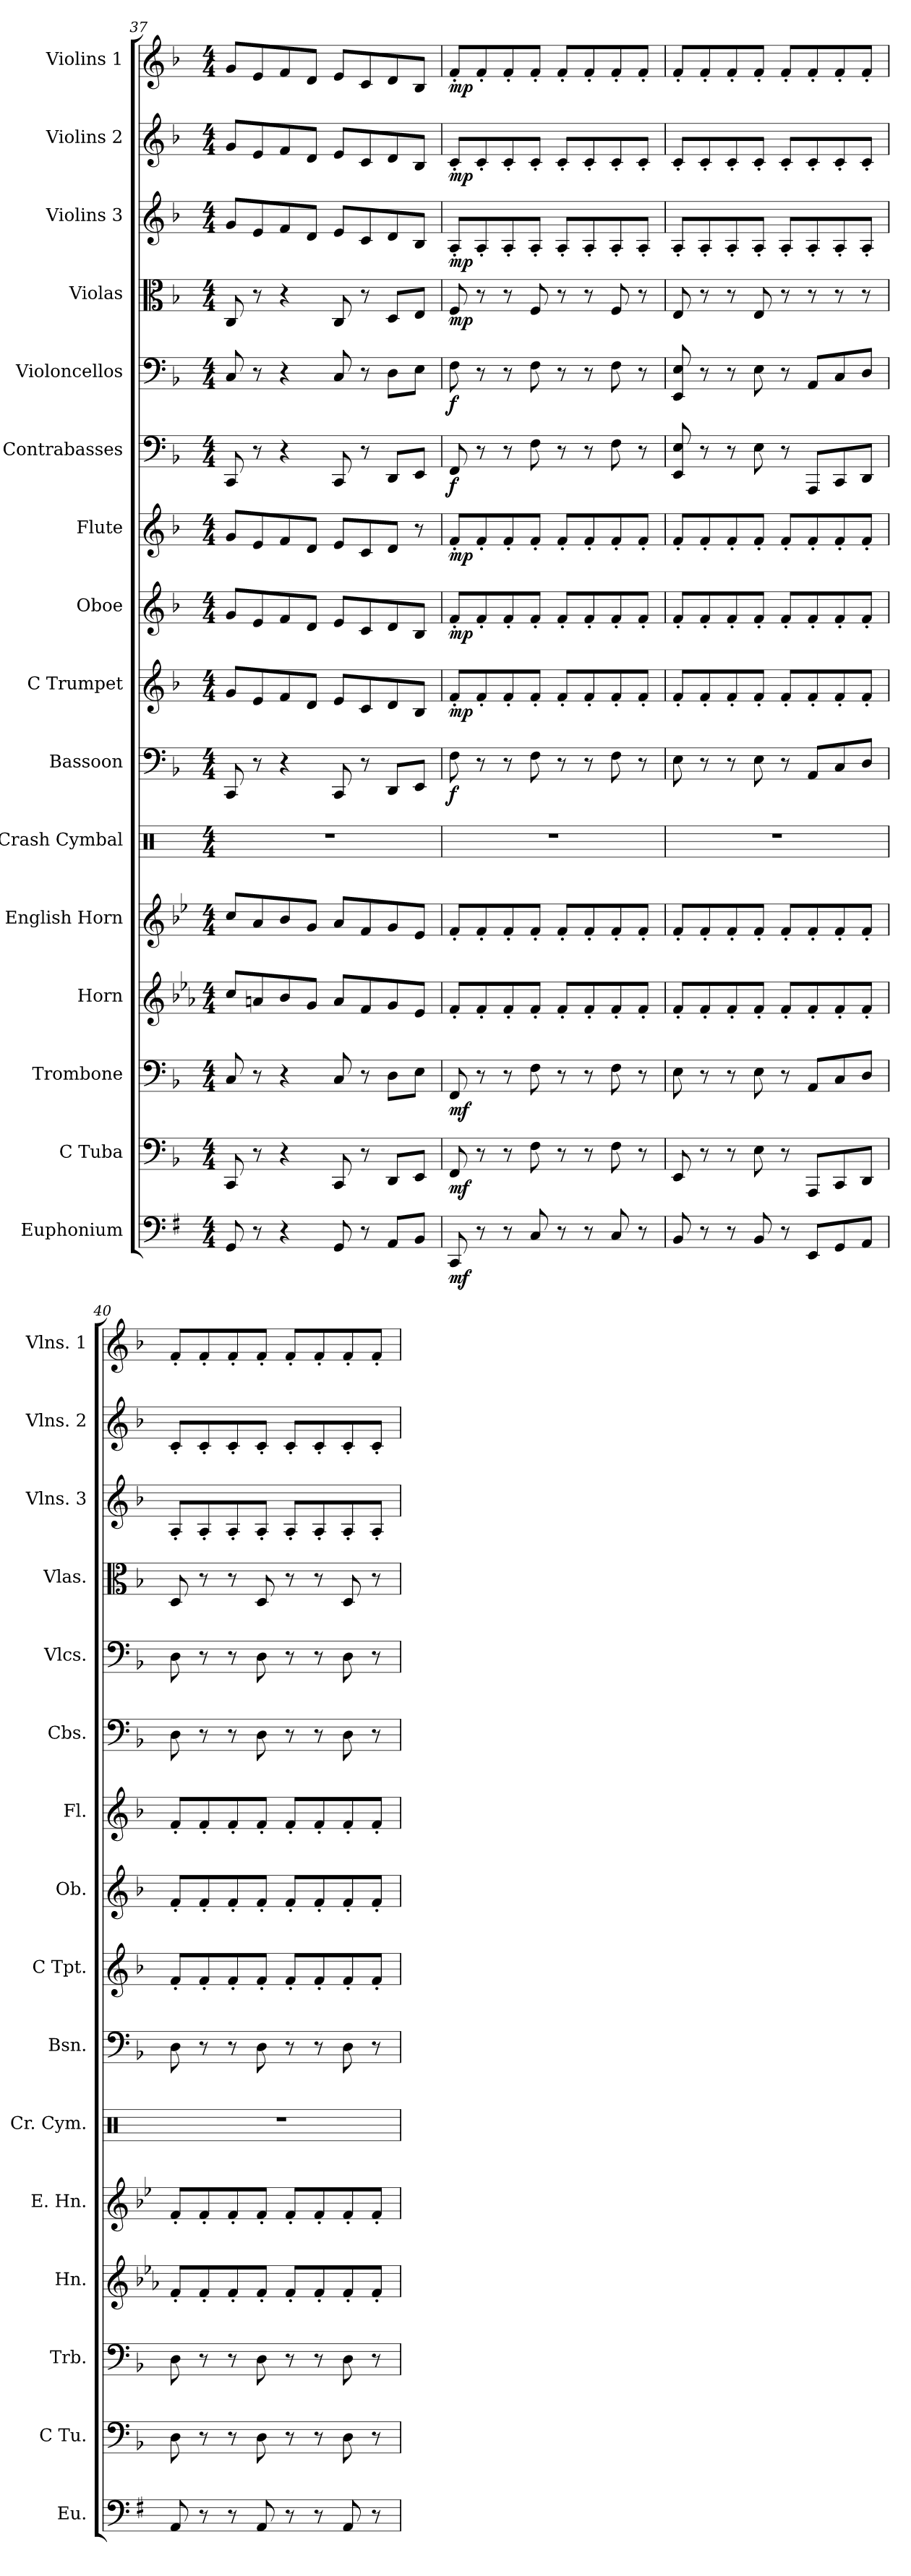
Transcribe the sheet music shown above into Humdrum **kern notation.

**kern	**dynam	**kern	**dynam	**kern	**dynam	**kern	**kern	**kern	**kern	**dynam	**kern	**dynam	**kern	**dynam	**kern	**dynam	**kern	**dynam	**kern	**dynam	**kern	**dynam	**kern	**dynam	**kern	**dynam	**kern	**dynam
*part16	*part16	*part15	*part15	*part14	*part14	*part13	*part12	*part11	*part10	*part10	*part9	*part9	*part8	*part8	*part7	*part7	*part6	*part6	*part5	*part5	*part4	*part4	*part3	*part3	*part2	*part2	*part1	*part1
*staff16	*staff16	*staff15	*staff15	*staff14	*staff14	*staff13	*staff12	*staff11	*staff10	*staff10	*staff9	*staff9	*staff8	*staff8	*staff7	*staff7	*staff6	*staff6	*staff5	*staff5	*staff4	*staff4	*staff3	*staff3	*staff2	*staff2	*staff1	*staff1
*I"Euphonium	*	*I"C Tuba	*	*I"Trombone	*	*I"Horn	*I"English Horn	*I"Crash Cymbal	*I"Bassoon	*	*I"C Trumpet	*	*I"Oboe	*	*I"Flute	*	*I"Contrabasses	*	*I"Violoncellos	*	*I"Violas	*	*I"Violins 3	*	*I"Violins 2	*	*I"Violins 1	*
*I'Eu.	*	*I'C Tu.	*	*I'Trb.	*	*I'Hn.	*I'E. Hn.	*I'Cr. Cym.	*I'Bsn.	*	*I'C Tpt.	*	*I'Ob.	*	*I'Fl.	*	*I'Cbs.	*	*I'Vlcs.	*	*I'Vlas.	*	*I'Vlns. 3	*	*I'Vlns. 2	*	*I'Vlns. 1	*
*clefF4	*	*clefF4	*	*clefF4	*	*clefG2	*	*clefX	*clefF4	*	*clefG2	*	*clefG2	*	*clefG2	*	*clefF4	*	*clefF4	*	*clefC3	*	*clefG2	*	*clefG2	*	*clefG2	*
*ITrd-3c-5	*	*	*	*	*	*ITrd3c5	*ITrd3c5	*	*	*	*	*	*	*	*	*	*	*	*	*	*	*	*	*	*	*	*	*
*k[]	*	*k[b-]	*	*k[b-]	*	*k[b-e-]	*k[b-]	*k[]	*k[b-]	*	*k[b-]	*	*k[b-]	*	*k[b-]	*	*k[b-]	*	*k[b-]	*	*k[b-]	*	*k[b-]	*	*k[b-]	*	*k[b-]	*
*C:	*	*F:	*	*F:	*	*B-:	*F:	*C:	*F:	*	*F:	*	*F:	*	*F:	*	*F:	*	*F:	*	*F:	*	*F:	*	*F:	*	*F:	*
*M4/4	*	*M4/4	*	*M4/4	*	*M4/4	*M4/4	*M4/4	*M4/4	*	*M4/4	*	*M4/4	*	*M4/4	*	*M4/4	*	*M4/4	*	*M4/4	*	*M4/4	*	*M4/4	*	*M4/4	*
=37	=37	=37	=37	=37	=37	=37	=37	=37	=37	=37	=37	=37	=37	=37	=37	=37	=37	=37	=37	=37	=37	=37	=37	=37	=37	=37	=37	=37
8C/	.	8CC/	.	8C/	.	8g/L	8g/L	1r	8CC/	.	8g/L	.	8g/L	.	8g/L	.	8CC/	.	8C/	.	8C/	.	8g/L	.	8g/L	.	8g/L	.
8r	.	8r	.	8r	.	8en/	8e/	.	8r	.	8e/	.	8e/	.	8e/	.	8r	.	8r	.	8r	.	8e/	.	8e/	.	8e/	.
4r	.	4r	.	4r	.	8f/	8f/	.	4r	.	8f/	.	8f/	.	8f/	.	4r	.	4r	.	4r	.	8f/	.	8f/	.	8f/	.
.	.	.	.	.	.	8d/J	8d/J	.	.	.	8d/J	.	8d/J	.	8d/J	.	.	.	.	.	.	.	8d/J	.	8d/J	.	8d/J	.
8C/	.	8CC/	.	8C/	.	8e/L	8e/L	.	8CC/	.	8e/L	.	8e/L	.	8e/L	.	8CC/	.	8C/	.	8C/	.	8e/L	.	8e/L	.	8e/L	.
8r	.	8r	.	8r	.	8c/	8c/	.	8r	.	8c/	.	8c/	.	8c/	.	8r	.	8r	.	8r	.	8c/	.	8c/	.	8c/	.
8D/L	.	8DD/L	.	8D\L	.	8d/	8d/	.	8DD/L	.	8d/	.	8d/	.	8d/J	.	8DD/L	.	8D\L	.	8D/L	.	8d/	.	8d/	.	8d/	.
8E/J	.	8EE/J	.	8E\J	.	8B-/J	8B-/J	.	8EE/J	.	8B-/J	.	8B-/J	.	8r	.	8EE/J	.	8E\J	.	8E/J	.	8B-/J	.	8B-/J	.	8B-/J	.
=38	=38	=38	=38	=38	=38	=38	=38	=38	=38	=38	=38	=38	=38	=38	=38	=38	=38	=38	=38	=38	=38	=38	=38	=38	=38	=38	=38	=38
!	!LO:DY:b	!	!LO:DY:b	!	!LO:DY:b	!	!	!	!	!LO:DY:b	!	!LO:DY:b	!	!LO:DY:b	!	!LO:DY:b	!	!LO:DY:b	!	!LO:DY:b	!	!LO:DY:b	!	!LO:DY:b	!	!LO:DY:b	!	!LO:DY:b
8FF/	mf	8FF/	mf	8FF/	mf	8c'/L	8c'/L	1r	8F\	f	8f'/L	mp	8f'/L	mp	8f'/L	mp	8FF/	f	8F\	f	8F/	mp	8A'/L	mp	8c'/L	mp	8f'/L	mp
8r	.	8r	.	8r	.	8c'/	8c'/	.	8r	.	8f'/	.	8f'/	.	8f'/	.	8r	.	8r	.	8r	.	8A'/	.	8c'/	.	8f'/	.
8r	.	8r	.	8r	.	8c'/	8c'/	.	8r	.	8f'/	.	8f'/	.	8f'/	.	8r	.	8r	.	8r	.	8A'/	.	8c'/	.	8f'/	.
8F/	.	8F\	.	8F\	.	8c'/J	8c'/J	.	8F\	.	8f'/J	.	8f'/J	.	8f'/J	.	8F\	.	8F\	.	8F/	.	8A'/J	.	8c'/J	.	8f'/J	.
8r	.	8r	.	8r	.	8c'/L	8c'/L	.	8r	.	8f'/L	.	8f'/L	.	8f'/L	.	8r	.	8r	.	8r	.	8A'/L	.	8c'/L	.	8f'/L	.
8r	.	8r	.	8r	.	8c'/	8c'/	.	8r	.	8f'/	.	8f'/	.	8f'/	.	8r	.	8r	.	8r	.	8A'/	.	8c'/	.	8f'/	.
8F/	.	8F\	.	8F\	.	8c'/	8c'/	.	8F\	.	8f'/	.	8f'/	.	8f'/	.	8F\	.	8F\	.	8F/	.	8A'/	.	8c'/	.	8f'/	.
8r	.	8r	.	8r	.	8c'/J	8c'/J	.	8r	.	8f'/J	.	8f'/J	.	8f'/J	.	8r	.	8r	.	8r	.	8A'/J	.	8c'/J	.	8f'/J	.
=39	=39	=39	=39	=39	=39	=39	=39	=39	=39	=39	=39	=39	=39	=39	=39	=39	=39	=39	=39	=39	=39	=39	=39	=39	=39	=39	=39	=39
8E/	.	8EE/	.	8E\	.	8c'/L	8c'/L	1r	8E\	.	8f'/L	.	8f'/L	.	8f'/L	.	8EE/ 8E/	.	8EE/ 8E/	.	8E/	.	8A'/L	.	8c'/L	.	8f'/L	.
8r	.	8r	.	8r	.	8c'/	8c'/	.	8r	.	8f'/	.	8f'/	.	8f'/	.	8r	.	8r	.	8r	.	8A'/	.	8c'/	.	8f'/	.
8r	.	8r	.	8r	.	8c'/	8c'/	.	8r	.	8f'/	.	8f'/	.	8f'/	.	8r	.	8r	.	8r	.	8A'/	.	8c'/	.	8f'/	.
8E/	.	8E\	.	8E\	.	8c'/J	8c'/J	.	8E\	.	8f'/J	.	8f'/J	.	8f'/J	.	8E\	.	8E\	.	8E/	.	8A'/J	.	8c'/J	.	8f'/J	.
8r	.	8r	.	8r	.	8c'/L	8c'/L	.	8r	.	8f'/L	.	8f'/L	.	8f'/L	.	8r	.	8r	.	8r	.	8A'/L	.	8c'/L	.	8f'/L	.
8AA/L	.	8AAA/L	.	8AA/L	.	8c'/	8c'/	.	8AA/L	.	8f'/	.	8f'/	.	8f'/	.	8AAA/L	.	8AA/L	.	8r	.	8A'/	.	8c'/	.	8f'/	.
8C/	.	8CC/	.	8C/	.	8c'/	8c'/	.	8C/	.	8f'/	.	8f'/	.	8f'/	.	8CC/	.	8C/	.	8r	.	8A'/	.	8c'/	.	8f'/	.
8D/J	.	8DD/J	.	8D/J	.	8c'/J	8c'/J	.	8D/J	.	8f'/J	.	8f'/J	.	8f'/J	.	8DD/J	.	8D/J	.	8r	.	8A'/J	.	8c'/J	.	8f'/J	.
=40	=40	=40	=40	=40	=40	=40	=40	=40	=40	=40	=40	=40	=40	=40	=40	=40	=40	=40	=40	=40	=40	=40	=40	=40	=40	=40	=40	=40
8D/	.	8D\	.	8D\	.	8c'/L	8c'/L	1r	8D\	.	8f'/L	.	8f'/L	.	8f'/L	.	8D\	.	8D\	.	8D/	.	8A'/L	.	8c'/L	.	8f'/L	.
8r	.	8r	.	8r	.	8c'/	8c'/	.	8r	.	8f'/	.	8f'/	.	8f'/	.	8r	.	8r	.	8r	.	8A'/	.	8c'/	.	8f'/	.
8r	.	8r	.	8r	.	8c'/	8c'/	.	8r	.	8f'/	.	8f'/	.	8f'/	.	8r	.	8r	.	8r	.	8A'/	.	8c'/	.	8f'/	.
8D/	.	8D\	.	8D\	.	8c'/J	8c'/J	.	8D\	.	8f'/J	.	8f'/J	.	8f'/J	.	8D\	.	8D\	.	8D/	.	8A'/J	.	8c'/J	.	8f'/J	.
8r	.	8r	.	8r	.	8c'/L	8c'/L	.	8r	.	8f'/L	.	8f'/L	.	8f'/L	.	8r	.	8r	.	8r	.	8A'/L	.	8c'/L	.	8f'/L	.
8r	.	8r	.	8r	.	8c'/	8c'/	.	8r	.	8f'/	.	8f'/	.	8f'/	.	8r	.	8r	.	8r	.	8A'/	.	8c'/	.	8f'/	.
8D/	.	8D\	.	8D\	.	8c'/	8c'/	.	8D\	.	8f'/	.	8f'/	.	8f'/	.	8D\	.	8D\	.	8D/	.	8A'/	.	8c'/	.	8f'/	.
8r	.	8r	.	8r	.	8c'/J	8c'/J	.	8r	.	8f'/J	.	8f'/J	.	8f'/J	.	8r	.	8r	.	8r	.	8A'/J	.	8c'/J	.	8f'/J	.
=	=	=	=	=	=	=	=	=	=	=	=	=	=	=	=	=	=	=	=	=	=	=	=	=	=	=	=	=
*-	*-	*-	*-	*-	*-	*-	*-	*-	*-	*-	*-	*-	*-	*-	*-	*-	*-	*-	*-	*-	*-	*-	*-	*-	*-	*-	*-	*-
